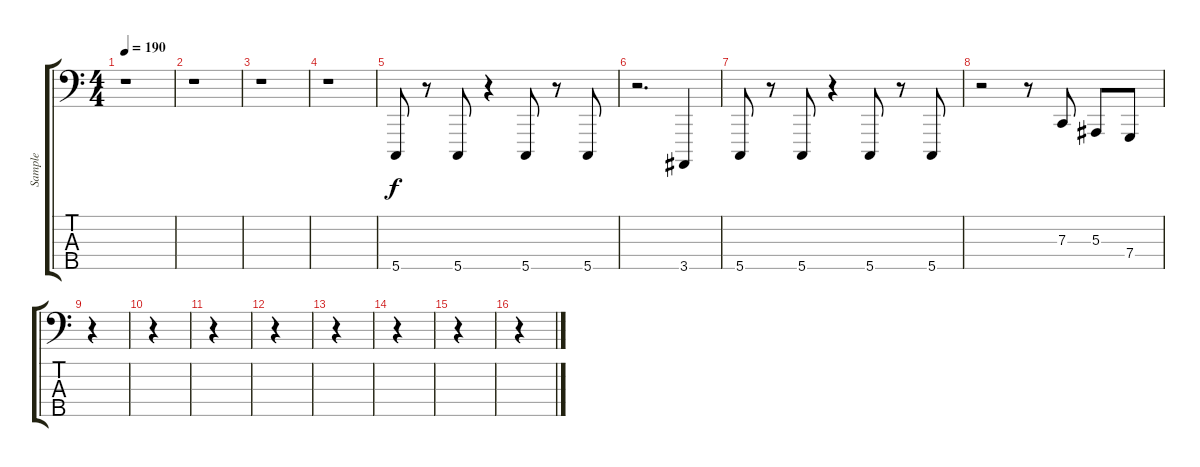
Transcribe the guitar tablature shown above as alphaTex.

\track ("Sample" "Sample") {instrument pad7halo}
\staff {score tabs}
\tuning (Eb2 Bb1 F1 C1 G0) {hide}
\ts (4 4)
\tempo 190
\clef f4
\ks c
r.1{dy f instrument pad7halo} |
r.1 |
r.1 |
r.1 |
5.5.8 r.8 5.5.8 r.4 5.5.8 r.8 5.5.8 |
r.2{d} 3.5.4 |
5.5.8 r.8 5.5.8 r.4 5.5.8 r.8 5.5.8 |
r.2 r.8 7.3.8 5.3.8 7.4.8 |
r.4 |
r.4 |
r.4 |
r.4 |
r.4 |
r.4 |
r.4 |
r.4
